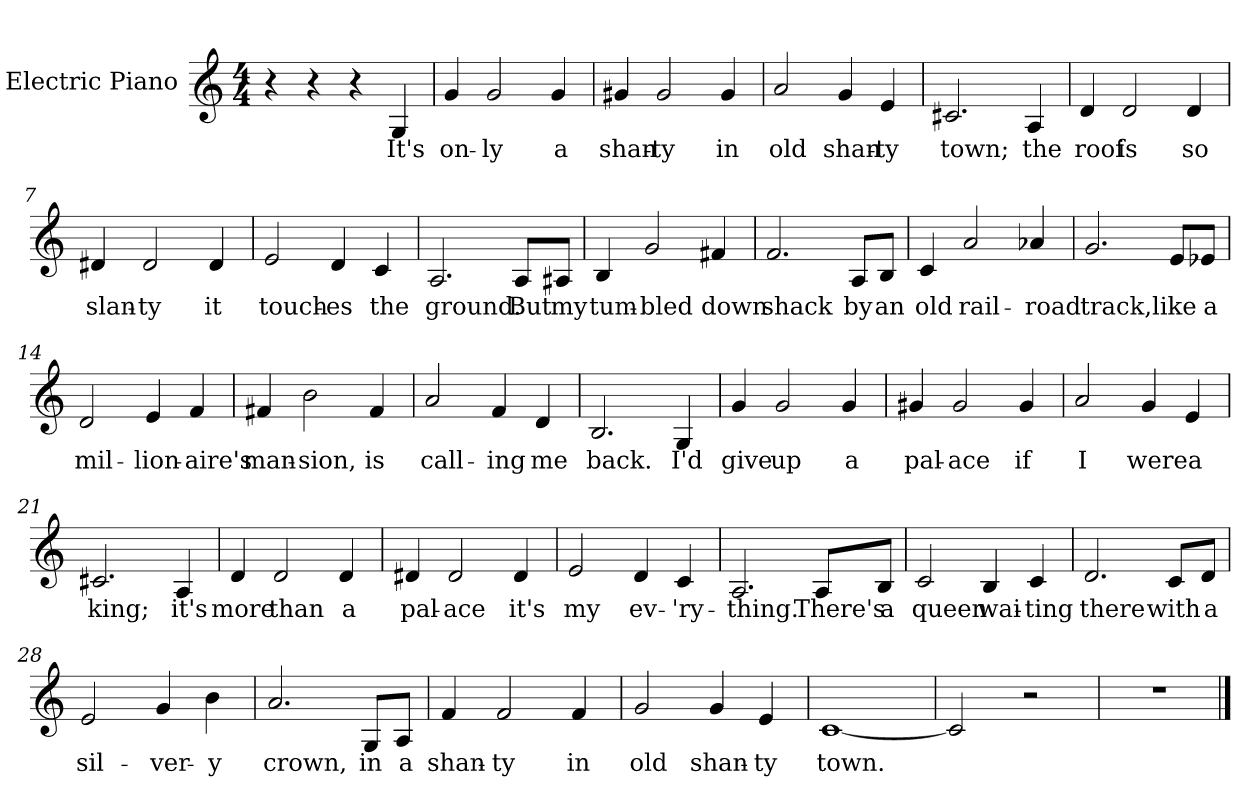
**kern	**text
*part1	*part1
*staff1	*staff1
*I"Electric Piano	*
*I'E.Pno	*
*clefG2	*
*k[]	*
*C:	*
*M4/4	*
=1	=1
4r	.
4r	.
4r	.
4G/	It's
=2	=2
4g/	on-
2g/	-ly
4g/	a
=3	=3
4g#X/	shan-
2g#/	-ty
4g#/	in
=4	=4
2a/	old
4g/	shan-
4e/	-ty
=5	=5
2.c#X/	town;
4A/	the
=6	=6
4d/	roof
2d/	is
4d/	so
!!LO:LB:g=z
=7	=7
4d#X/	slan-
2d#/	-ty
4d#/	it
=8	=8
2e/	touch-
4d/	-es
4c/	the
=9	=9
2.A/	ground.
8A/L	But
8A#X/J	my
=10	=10
4B/	tum-
2g/	-bled
4f#X/	down
=11	=11
2.f/	shack
8A/L	by
8B/J	an
!!LO:LB:g=z
=12	=12
4c/	old
2a/	rail-
4a-X/	-road
=13	=13
2.g/	track,
8e/L	like
8e-X/J	a
=14	=14
2d/	mil-
4e/	-lion-
4f/	-aire's
=15	=15
4f#X/	man-
2b\	-sion,
4f#/	is
=16	=16
2a/	call-
4f/	-ing
4d/	me
=17	=17
2.B/	back.
4G/	I'd
!!LO:LB:g=z
=18	=18
4g/	give
2g/	up
4g/	a
=19	=19
4g#X/	pal-
2g#/	-ace
4g#/	if
=20	=20
2a/	I
4g/	were
4e/	a
=21	=21
2.c#X/	king;
4A/	it's
=22	=22
4d/	more
2d/	than
4d/	a
=23	=23
4d#X/	pal-
2d#/	-ace
4d#/	it's
!!LO:LB:g=z
=24	=24
2e/	my
4d/	ev-
4c/	-'ry-
=25	=25
2.A/	-thing.
8A/L	There's
8B/J	a
=26	=26
2c/	queen
4B/	wai-
4c/	-ting
=27	=27
2.d/	there
8c/L	with
8d/J	a
=28	=28
2e/	sil-
4g/	-ver-
4b\	-y
!!LO:LB:g=z
=29	=29
2.a/	crown,
8G/L	in
8A/J	a
=30	=30
4f/	shan-
2f/	-ty
4f/	in
=31	=31
2g/	old
4g/	shan-
4e/	-ty
=32	=32
[1c	town.
=33	=33
2c/]	.
2r	.
=34	=34
1r	.
==	==
*-	*-
